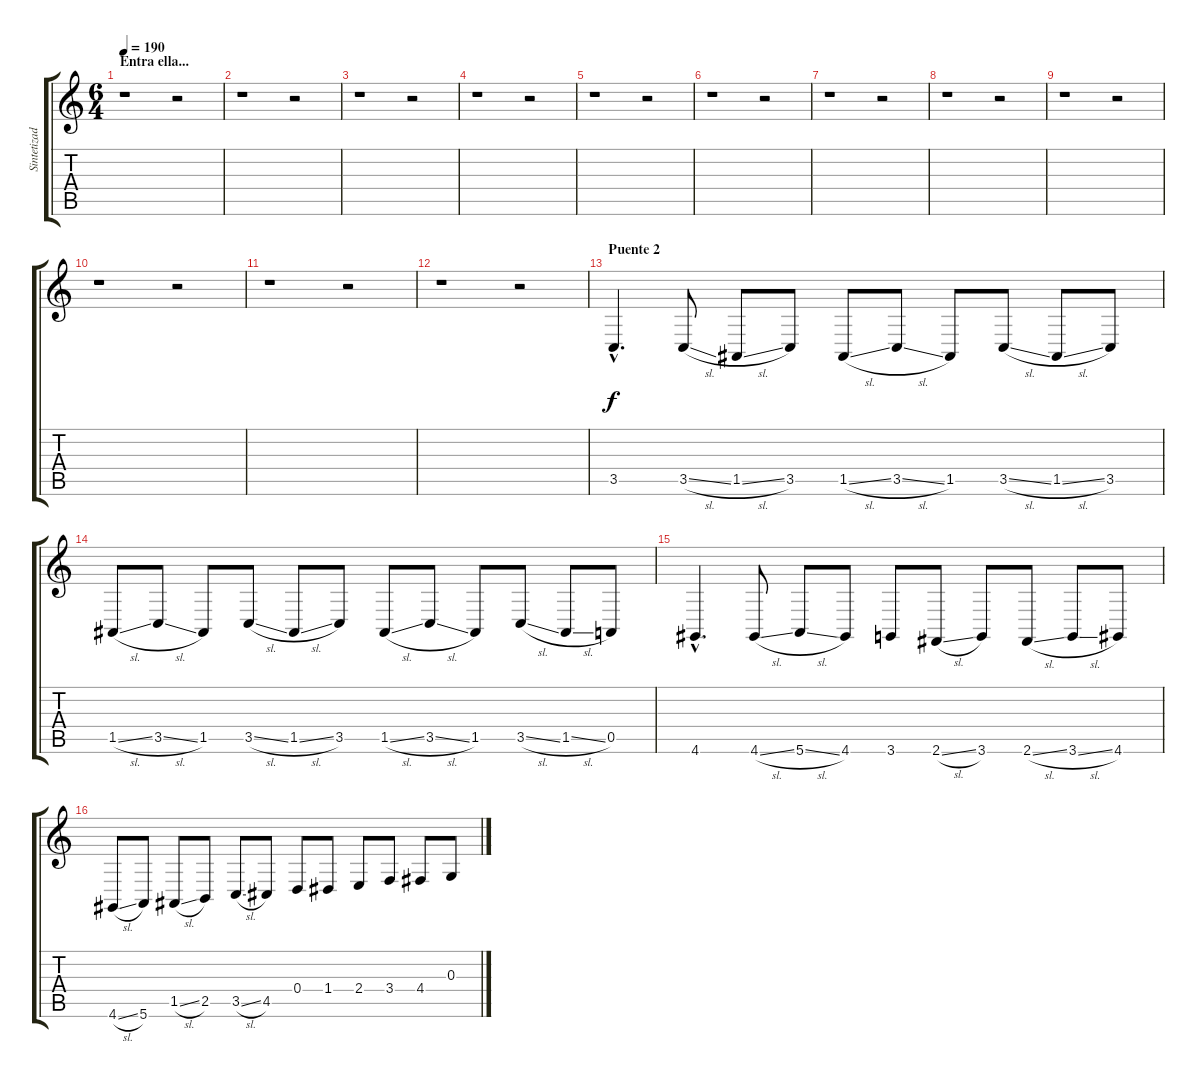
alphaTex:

\track ("Sintetizador 1 Charly" "Sintetizad") {instrument lead1square}
\staff {score tabs}
\tuning (E4 B3 G3 D3 A2 E2) {hide}
\ts (6 4)
\section ("" "Entra ella...")
\tempo 190
\clef g2
\ks c
r.1{dy f} r.2 |
r.1 r.2 |
r.1 r.2 |
r.1 r.2 |
r.1 r.2 |
r.1 r.2 |
r.1 r.2 |
r.1 r.2 |
r.1 r.2 |
r.1 r.2 |
r.1 r.2 |
r.1 r.2 |
\section ("" "Puente 2")
3.5{hac}.4{d instrument lead1square} 3.5{sl}.8 1.5{sl}.8 3.5.8 1.5{sl}.8 3.5{sl}.8 1.5.8 3.5{sl}.8 1.5{sl}.8 3.5.8 |
1.5{sl}.8 3.5{sl}.8 1.5.8 3.5{sl}.8 1.5{sl}.8 3.5.8 1.5{sl}.8 3.5{sl}.8 1.5.8 3.5{sl}.8 1.5{sl}.8 0.5.8 |
4.6{hac}.4{d} 4.6{sl}.8 5.6{sl}.8 4.6.8 3.6.8 2.6{sl}.8 3.6.8 2.6{sl}.8 3.6{sl}.8 4.6.8 |
4.6{sl}.8 5.6.8 1.5{sl}.8 2.5.8 3.5{sl}.8 4.5.8 0.4.8 1.4.8 2.4.8 3.4.8 4.4.8 0.3.8
